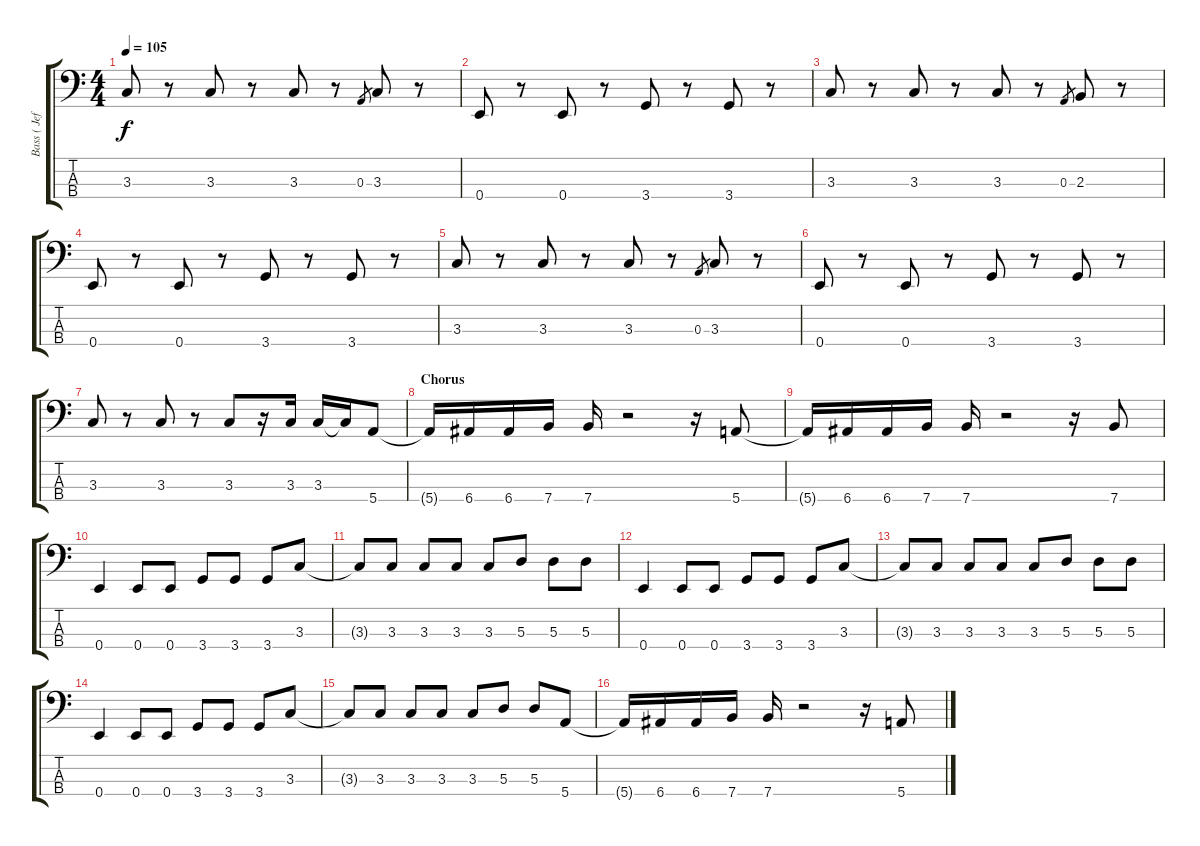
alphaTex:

\track ("Bass ( Jeff Ambercombie)" "Bass ( Jef") {instrument electricbassfinger}
\staff {score tabs}
\tuning (G2 D2 A1 E1) {hide}
\ts (4 4)
\tempo 105
\clef f4
\ks c
3.3.8{dy f} r.8 3.3.8 r.8 3.3.8 r.8 0.3.8{gr} 3.3.8 r.8 |
0.4.8 r.8 0.4.8 r.8 3.4.8 r.8 3.4.8 r.8 |
3.3.8 r.8 3.3.8 r.8 3.3.8 r.8 0.3.8{gr} 2.3.8 r.8 |
0.4.8 r.8 0.4.8 r.8 3.4.8 r.8 3.4.8 r.8 |
3.3.8 r.8 3.3.8 r.8 3.3.8 r.8 0.3.8{gr} 3.3.8 r.8 |
0.4.8 r.8 0.4.8 r.8 3.4.8 r.8 3.4.8 r.8 |
3.3.8 r.8 3.3.8 r.8 3.3.8 r.16 3.3.16 3.3.16 3.3{t}.16 5.4.8 |
\section ("" "Chorus")
5.4{t}.16 6.4.16 6.4.16 7.4.16 7.4.16 r.2 r.16 5.4.8 |
5.4{t}.16 6.4.16 6.4.16 7.4.16 7.4.16 r.2 r.16 7.4.8 |
0.4.4 0.4.8 0.4.8 3.4.8 3.4.8 3.4.8 3.3.8 |
3.3{t}.8 3.3.8 3.3.8 3.3.8 3.3.8 5.3.8 5.3.8 5.3.8 |
0.4.4 0.4.8 0.4.8 3.4.8 3.4.8 3.4.8 3.3.8 |
3.3{t}.8 3.3.8 3.3.8 3.3.8 3.3.8 5.3.8 5.3.8 5.3.8 |
0.4.4 0.4.8 0.4.8 3.4.8 3.4.8 3.4.8 3.3.8 |
3.3{t}.8 3.3.8 3.3.8 3.3.8 3.3.8 5.3.8 5.3.8 5.4.8 |
5.4{t}.16 6.4.16 6.4.16 7.4.16 7.4.16 r.2 r.16 5.4.8
